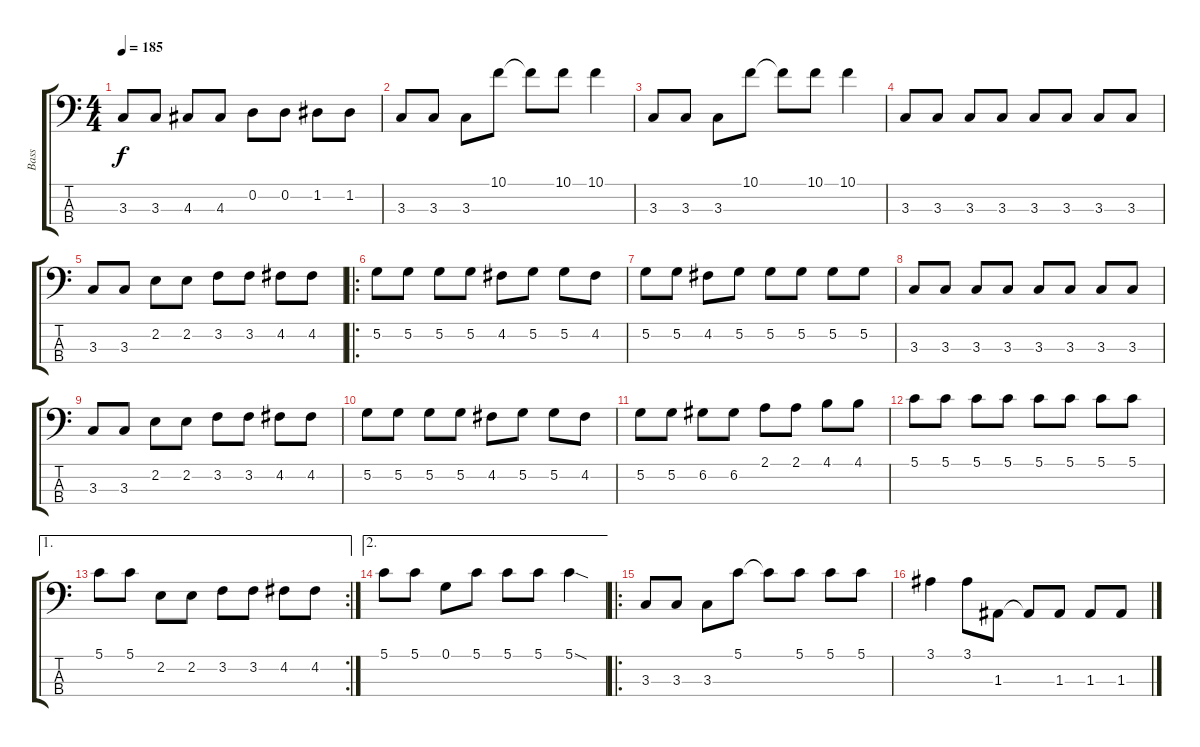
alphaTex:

\track ("Bass" "Bass") {instrument electricbasspick}
\staff {score tabs}
\tuning (G2 D2 A1 E1) {hide}
\ts (4 4)
\tempo 185
\clef f4
\ks c
3.3.8{dy f} 3.3.8 4.3.8 4.3.8 0.2.8 0.2.8 1.2.8 1.2.8 |
3.3.8 3.3.8 3.3.8 10.1.8 10.1{t}.8 10.1.8 10.1.4 |
3.3.8 3.3.8 3.3.8 10.1.8 10.1{t}.8 10.1.8 10.1.4 |
3.3.8 3.3.8 3.3.8 3.3.8 3.3.8 3.3.8 3.3.8 3.3.8 |
3.3.8 3.3.8 2.2.8 2.2.8 3.2.8 3.2.8 4.2.8 4.2.8 |
\ro
5.2.8 5.2.8 5.2.8 5.2.8 4.2.8 5.2.8 5.2.8 4.2.8 |
5.2.8 5.2.8 4.2.8 5.2.8 5.2.8 5.2.8 5.2.8 5.2.8 |
3.3.8 3.3.8 3.3.8 3.3.8 3.3.8 3.3.8 3.3.8 3.3.8 |
3.3.8 3.3.8 2.2.8 2.2.8 3.2.8 3.2.8 4.2.8 4.2.8 |
5.2.8 5.2.8 5.2.8 5.2.8 4.2.8 5.2.8 5.2.8 4.2.8 |
5.2.8 5.2.8 6.2.8 6.2.8 2.1.8 2.1.8 4.1.8 4.1.8 |
5.1.8 5.1.8 5.1.8 5.1.8 5.1.8 5.1.8 5.1.8 5.1.8 |
\ae 1
\rc 2
5.1.8 5.1.8 2.2.8 2.2.8 3.2.8 3.2.8 4.2.8 4.2.8 |
\ae 2
5.1.8 5.1.8 0.1.8 5.1.8 5.1.8 5.1.8 5.1{sod}.4 |
\ro
3.3.8 3.3.8 3.3.8 5.1.8 5.1{t}.8 5.1.8 5.1.8 5.1.8 |
3.1.4 3.1.8 1.3.8 1.3{t}.8 1.3.8 1.3.8 1.3.8
